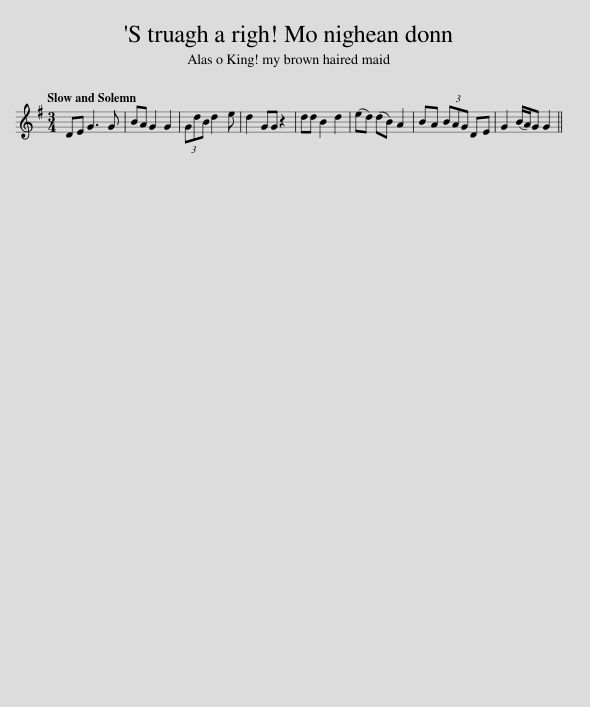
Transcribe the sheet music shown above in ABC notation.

X:1
L:1/8
Q:1/4=120
M:3/4
I:linebreak $
K:G
V:1 treble
V:1
 DE G3 G | BA G2 G2 | (3GdB d2 e | d2 GG z2 | dd B2 d2 | %5
 (ed) (dB) A2 | BA (3BAG DE | G2 (B/A/)G G2 || %8
